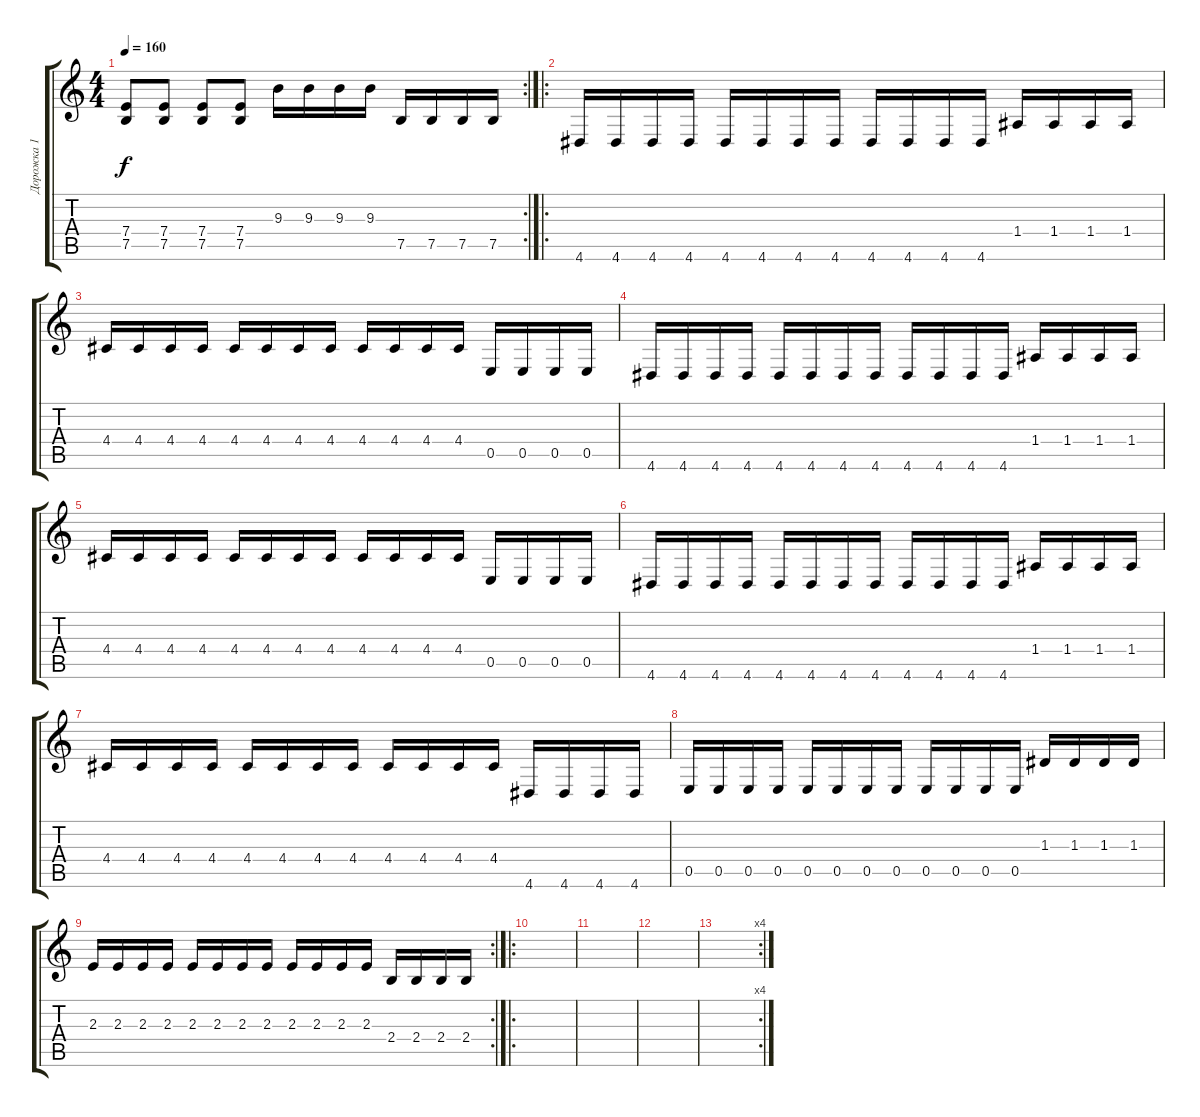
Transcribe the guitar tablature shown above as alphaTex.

\track ("Дорожка 1" "Дорожка 1") {instrument overdrivenguitar}
\staff {score tabs}
\tuning (B3 Gb3 D3 A2 E2 B1) {hide}
\rc 2
\ts (4 4)
\tempo 160
\clef g2
\ks c
(7.4 7.5).8{dy f} (7.4 7.5).8 (7.4 7.5).8 (7.4 7.5).8 9.3.16 9.3.16 9.3.16 9.3.16 7.5.16 7.5.16 7.5.16 7.5.16 |
\ro
4.6.16 4.6.16 4.6.16 4.6.16 4.6.16 4.6.16 4.6.16 4.6.16 4.6.16 4.6.16 4.6.16 4.6.16 1.4.16 1.4.16 1.4.16 1.4.16 |
4.4.16 4.4.16 4.4.16 4.4.16 4.4.16 4.4.16 4.4.16 4.4.16 4.4.16 4.4.16 4.4.16 4.4.16 0.5.16 0.5.16 0.5.16 0.5.16 |
4.6.16 4.6.16 4.6.16 4.6.16 4.6.16 4.6.16 4.6.16 4.6.16 4.6.16 4.6.16 4.6.16 4.6.16 1.4.16 1.4.16 1.4.16 1.4.16 |
4.4.16 4.4.16 4.4.16 4.4.16 4.4.16 4.4.16 4.4.16 4.4.16 4.4.16 4.4.16 4.4.16 4.4.16 0.5.16 0.5.16 0.5.16 0.5.16 |
4.6.16 4.6.16 4.6.16 4.6.16 4.6.16 4.6.16 4.6.16 4.6.16 4.6.16 4.6.16 4.6.16 4.6.16 1.4.16 1.4.16 1.4.16 1.4.16 |
4.4.16 4.4.16 4.4.16 4.4.16 4.4.16 4.4.16 4.4.16 4.4.16 4.4.16 4.4.16 4.4.16 4.4.16 4.6.16 4.6.16 4.6.16 4.6.16 |
0.5.16 0.5.16 0.5.16 0.5.16 0.5.16 0.5.16 0.5.16 0.5.16 0.5.16 0.5.16 0.5.16 0.5.16 1.3.16 1.3.16 1.3.16 1.3.16 |
\rc 2
2.3.16 2.3.16 2.3.16 2.3.16 2.3.16 2.3.16 2.3.16 2.3.16 2.3.16 2.3.16 2.3.16 2.3.16 2.4.16 2.4.16 2.4.16 2.4.16 |
\ro
|
|
|
\rc 4
